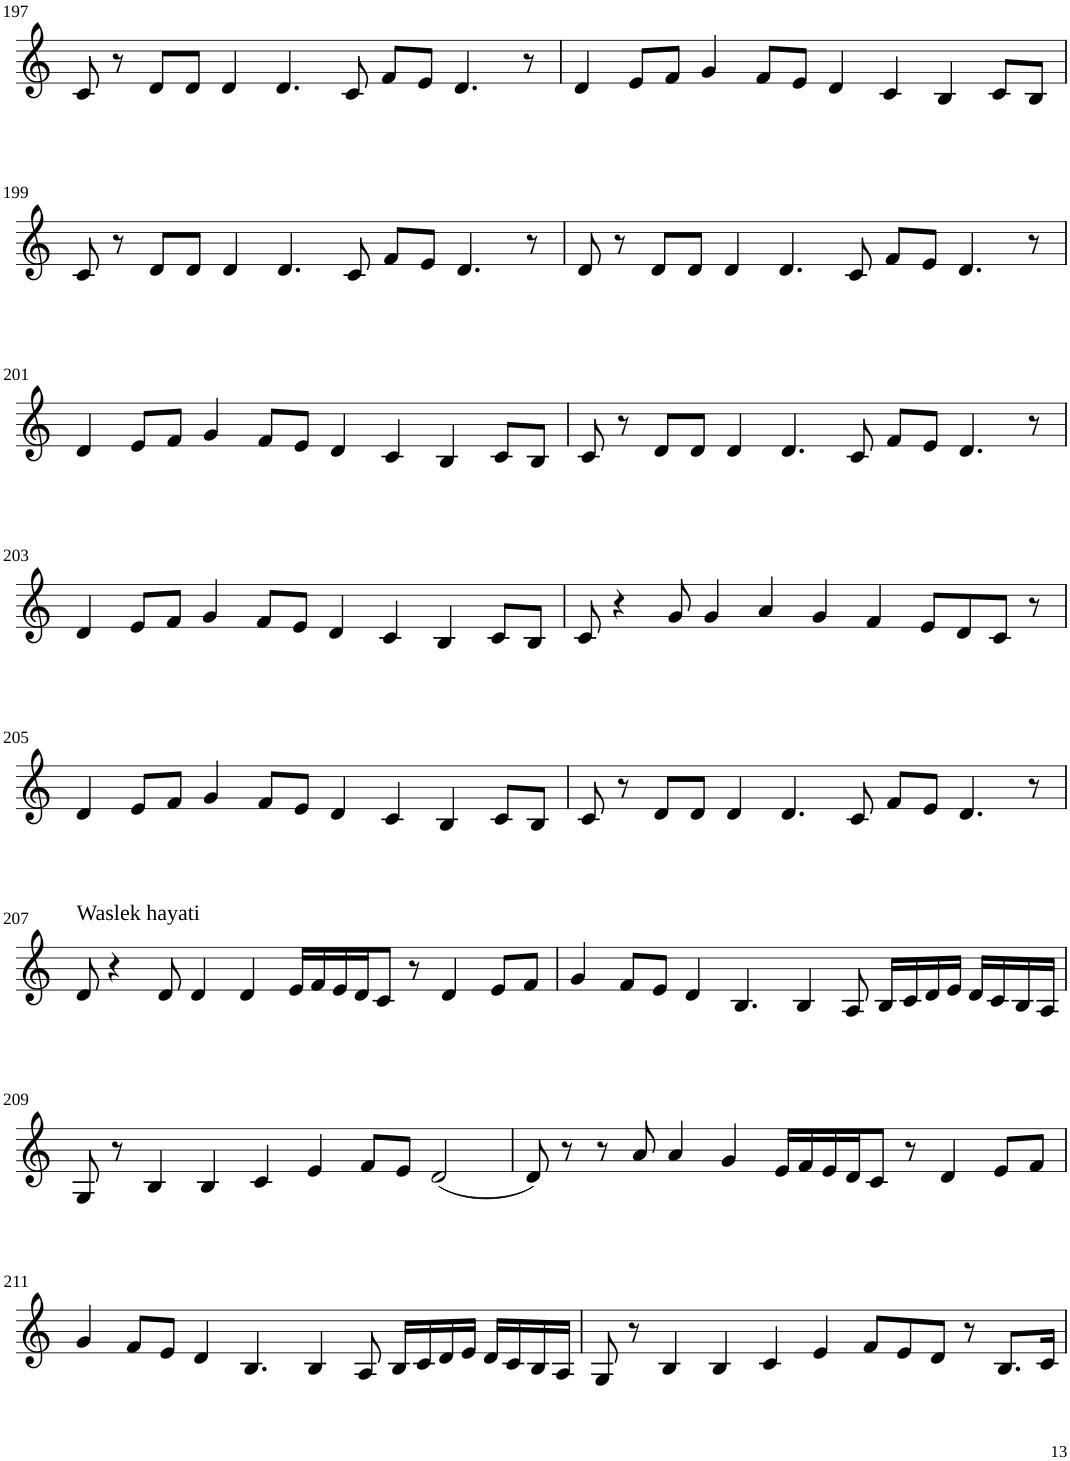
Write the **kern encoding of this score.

**kern
*part1
*staff1
*I"Violin
!!LO:PB:g=z
*clefG2
*k[]
*M8/4
=197
8c/
8r
8d/L
8d/J
4d/
4.d/
8c/
8f/L
8e/J
4.d/
8r
=198
4d/
8e/L
8f/J
4g/
8f/L
8e/J
4d/
4c/
4B/
8c/L
8B/J
!!LO:LB:g=z
=199
8c/
8r
8d/L
8d/J
4d/
4.d/
8c/
8f/L
8e/J
4.d/
8r
=200
8d/
8r
8d/L
8d/J
4d/
4.d/
8c/
8f/L
8e/J
4.d/
8r
!!LO:LB:g=z
=201
4d/
8e/L
8f/J
4g/
8f/L
8e/J
4d/
4c/
4B/
8c/L
8B/J
=202
8c/
8r
8d/L
8d/J
4d/
4.d/
8c/
8f/L
8e/J
4.d/
8r
!!LO:LB:g=z
=203
4d/
8e/L
8f/J
4g/
8f/L
8e/J
4d/
4c/
4B/
8c/L
8B/J
=204
8c/
4r
8g/
4g/
4a/
4g/
4f/
8e/L
8d/
8c/J
8r
!!LO:LB:g=z
=205
4d/
8e/L
8f/J
4g/
8f/L
8e/J
4d/
4c/
4B/
8c/L
8B/J
=206
8c/
8r
8d/L
8d/J
4d/
4.d/
8c/
8f/L
8e/J
4.d/
8r
!!LO:LB:g=z
=207
!LO:TX:a:t=Waslek hayati
8d/
4r
8d/
4d/
4d/
16e/LL
16f/
16e/
16d/J
8c/J
8r
4d/
8e/L
8f/J
=208
4g/
8f/L
8e/J
4d/
4.B/
4B/
8A/
16B/LL
16c/
16d/
16e/JJ
16d/LL
16c/
16B/
16A/JJ
!!LO:LB:g=z
=209
8G/
8r
4B/
4B/
4c/
4e/
8f/L
8e/J
(2d/
=210
8d/)
8r
8r
8a/
4a/
4g/
16e/LL
16f/
16e/
16d/J
8c/J
8r
4d/
8e/L
8f/J
!!LO:LB:g=z
=211
4g/
8f/L
8e/J
4d/
4.B/
4B/
8A/
16B/LL
16c/
16d/
16e/JJ
16d/LL
16c/
16B/
16A/JJ
=212
8G/
8r
4B/
4B/
4c/
4e/
8f/L
8e/
8d/J
8r
8.B/L
16c/Jk
=
*-
